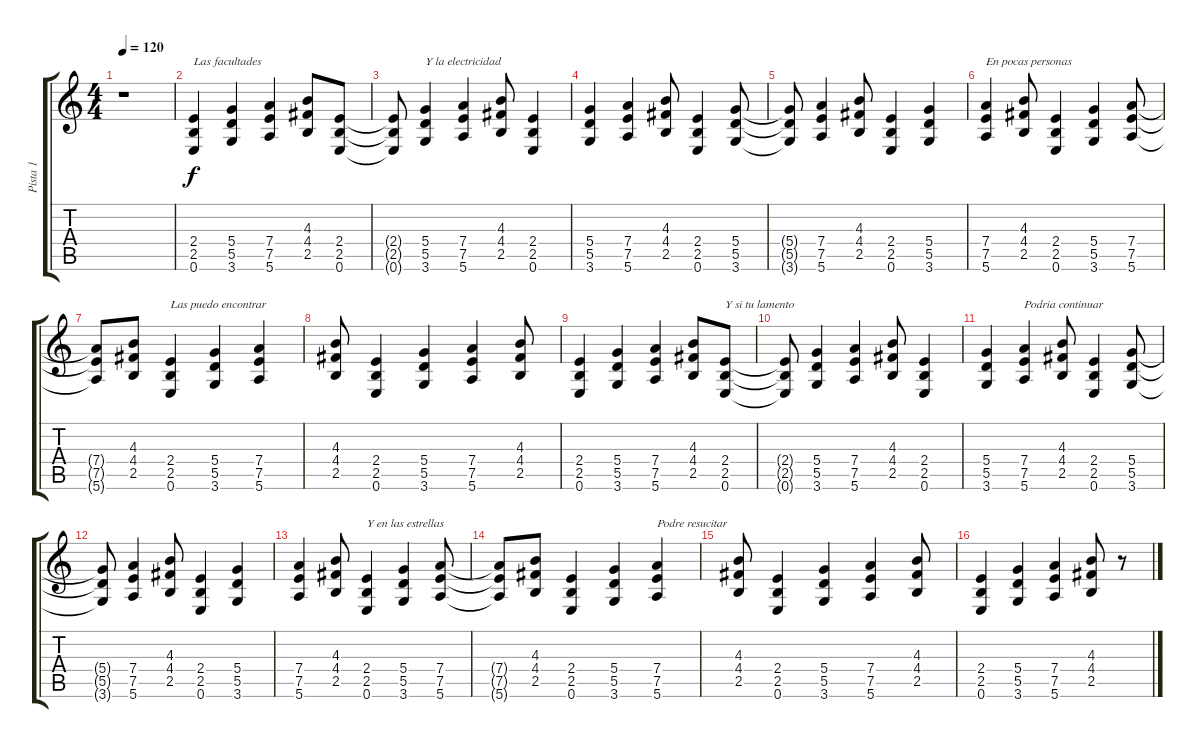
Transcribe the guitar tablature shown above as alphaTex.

\track ("Pista 1" "Pista 1") {instrument distortionguitar}
\staff {score tabs}
\tuning (E4 B3 G3 D3 A2 E2) {hide}
\ts (4 4)
\tempo 120
\clef g2
\ks c
r.1{dy f} |
(2.4 2.5 0.6).4{txt "Las facultades"} (5.4 5.5 3.6).4 (7.4 7.5 5.6).4 (4.3 4.4 2.5).8 (2.4 2.5 0.6).8 |
(2.4{t} 2.5{t} 0.6{t}).8 (5.4 5.5 3.6).4{txt "Y la electricidad "} (7.4 7.5 5.6).4 (4.3 4.4 2.5).8 (2.4 2.5 0.6).4 |
(5.4 5.5 3.6).4 (7.4 7.5 5.6).4 (4.3 4.4 2.5).8 (2.4 2.5 0.6).4 (5.4 5.5 3.6).8 |
(5.4{t} 5.5{t} 3.6{t}).8 (7.4 7.5 5.6).4 (4.3 4.4 2.5).8 (2.4 2.5 0.6).4 (5.4 5.5 3.6).4 |
(7.4 7.5 5.6).4{txt "En pocas personas              "} (4.3 4.4 2.5).8 (2.4 2.5 0.6).4 (5.4 5.5 3.6).4 (7.4 7.5 5.6).8 |
(7.4{t} 7.5{t} 5.6{t}).8 (4.3 4.4 2.5).8 (2.4 2.5 0.6).4{txt "Las puedo encontrar"} (5.4 5.5 3.6).4 (7.4 7.5 5.6).4 |
(4.3 4.4 2.5).8 (2.4 2.5 0.6).4 (5.4 5.5 3.6).4 (7.4 7.5 5.6).4 (4.3 4.4 2.5).8 |
(2.4 2.5 0.6).4 (5.4 5.5 3.6).4 (7.4 7.5 5.6).4 (4.3 4.4 2.5).8 (2.4 2.5 0.6).8{txt "Y si tu lamento"} |
(2.4{t} 2.5{t} 0.6{t}).8 (5.4 5.5 3.6).4 (7.4 7.5 5.6).4 (4.3 4.4 2.5).8 (2.4 2.5 0.6).4 |
(5.4 5.5 3.6).4 (7.4 7.5 5.6).4{txt "Podria continuar"} (4.3 4.4 2.5).8 (2.4 2.5 0.6).4 (5.4 5.5 3.6).8 |
(5.4{t} 5.5{t} 3.6{t}).8 (7.4 7.5 5.6).4 (4.3 4.4 2.5).8 (2.4 2.5 0.6).4 (5.4 5.5 3.6).4 |
(7.4 7.5 5.6).4 (4.3 4.4 2.5).8 (2.4 2.5 0.6).4{txt "Y en las estrellas"} (5.4 5.5 3.6).4 (7.4 7.5 5.6).8 |
(7.4{t} 7.5{t} 5.6{t}).8 (4.3 4.4 2.5).8 (2.4 2.5 0.6).4 (5.4 5.5 3.6).4 (7.4 7.5 5.6).4{txt "Podre resucitar"} |
(4.3 4.4 2.5).8 (2.4 2.5 0.6).4 (5.4 5.5 3.6).4 (7.4 7.5 5.6).4 (4.3 4.4 2.5).8 |
(2.4 2.5 0.6).4 (5.4 5.5 3.6).4 (7.4 7.5 5.6).4 (4.3 4.4 2.5).8 r.8
